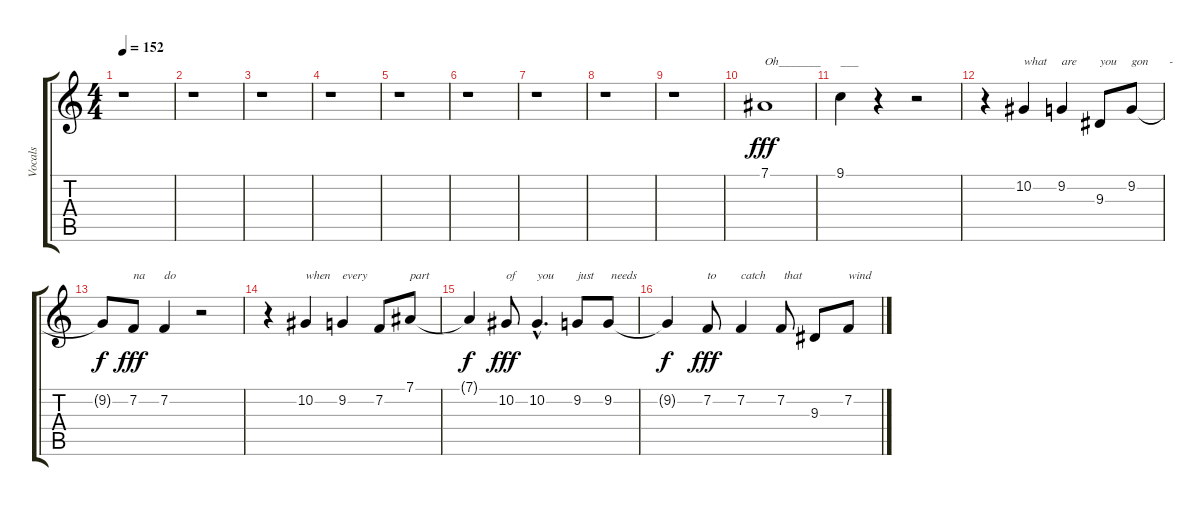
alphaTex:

\track ("Vocals" "Vocals") {instrument tenorsax}
\staff {score tabs}
\tuning (Eb4 Bb3 Gb3 Db3 Ab2 Eb2) {hide}
\ts (4 4)
\tempo 152
\clef g2
\ks c
r.1{dy f} |
r.1 |
r.1 |
r.1 |
r.1 |
r.1 |
r.1 |
r.1 |
r.1 |
7.1.1{txt "Oh_______" dy fff} |
9.1.4{txt "___"} r.4 r.2 |
r.4 10.2.4{txt "what"} 9.2.4{txt "are"} 9.3.8{txt "you"} 9.2.8{txt "gon       -"} |
9.2{t}.8{dy f} 7.2.8{txt "na" dy fff} 7.2.4{txt "do"} r.2 |
r.4 10.2.4{txt "when"} 9.2.4{txt "every"} 7.2.8 7.1.8{txt "part"} |
7.1{t}.4{dy f} 10.2.8{txt "of" dy fff} 10.2{hac}.4{d txt "you"} 9.2.8{txt "just"} 9.2.8{txt " needs"} |
9.2{t}.4{dy f} 7.2.8{txt "to" dy fff} 7.2.4{txt "catch"} 7.2.8{txt " that"} 9.3.8 7.2.8{txt "wind"}
